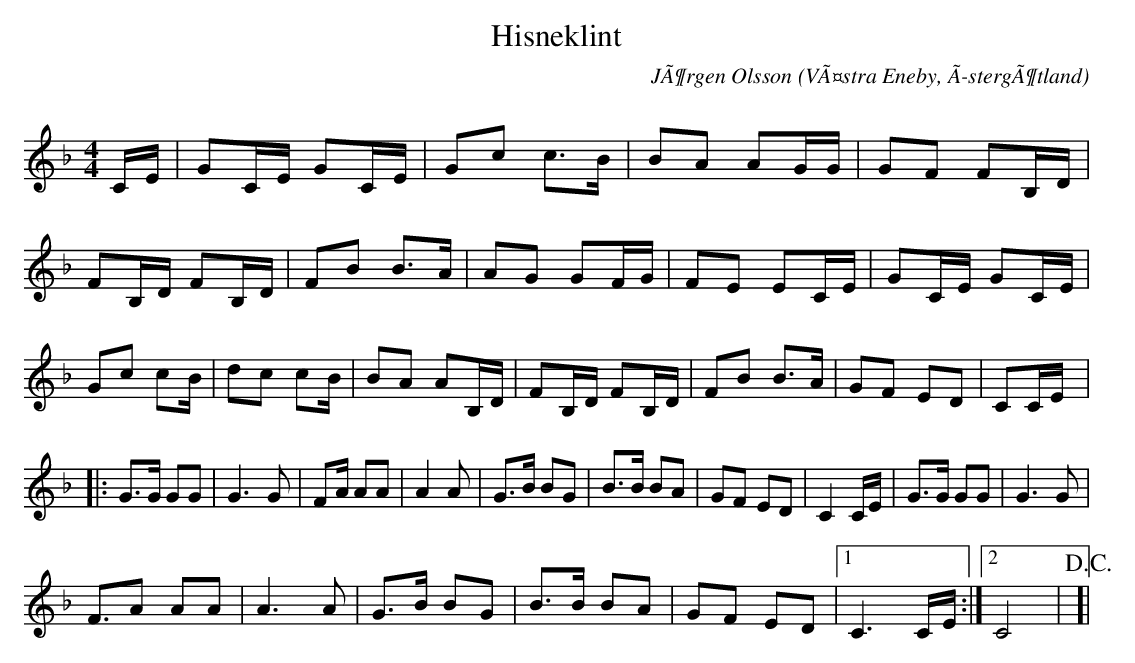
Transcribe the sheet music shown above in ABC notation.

X:1
T:Hisneklint
C:JÃ¶rgen Olsson
O:VÃ¤stra Eneby, Ã-stergÃ¶tland
Q:88
M:4/4
L:1/8
K:Dm
C/2E/2|GC/2E/2 GC/2E/2|Gc c3/2B/2|BA AG/2G/2|GF FB,/2D/2|
FB,/2D/2 FB,/2D/2|FB B3/2A/2|AG GF/2G/2|FE EC/2E/2|GC/2E/2 GC/2E/2|
Gc cB/2|dc cB/2|BA AB,/2D/2|FB,/2D/2 FB,/2D/2|FB B3/2A/2|GF ED|C!FINE!C/2E/2|:
G3/2G/2 GG|G3 G|FA/2 AA|A2A|G3/2B/2 BG|B3/2B/2 BA|GF ED|C2 C/2E/2|G3/2G/2 GG|G3 G|
F3/2A AA|A3 A|G3/2B/2 BG|B3/2B/2 BA|GF ED|1 C3 C/2E/2:|2 C4|!D.C.!!FINE!]|
